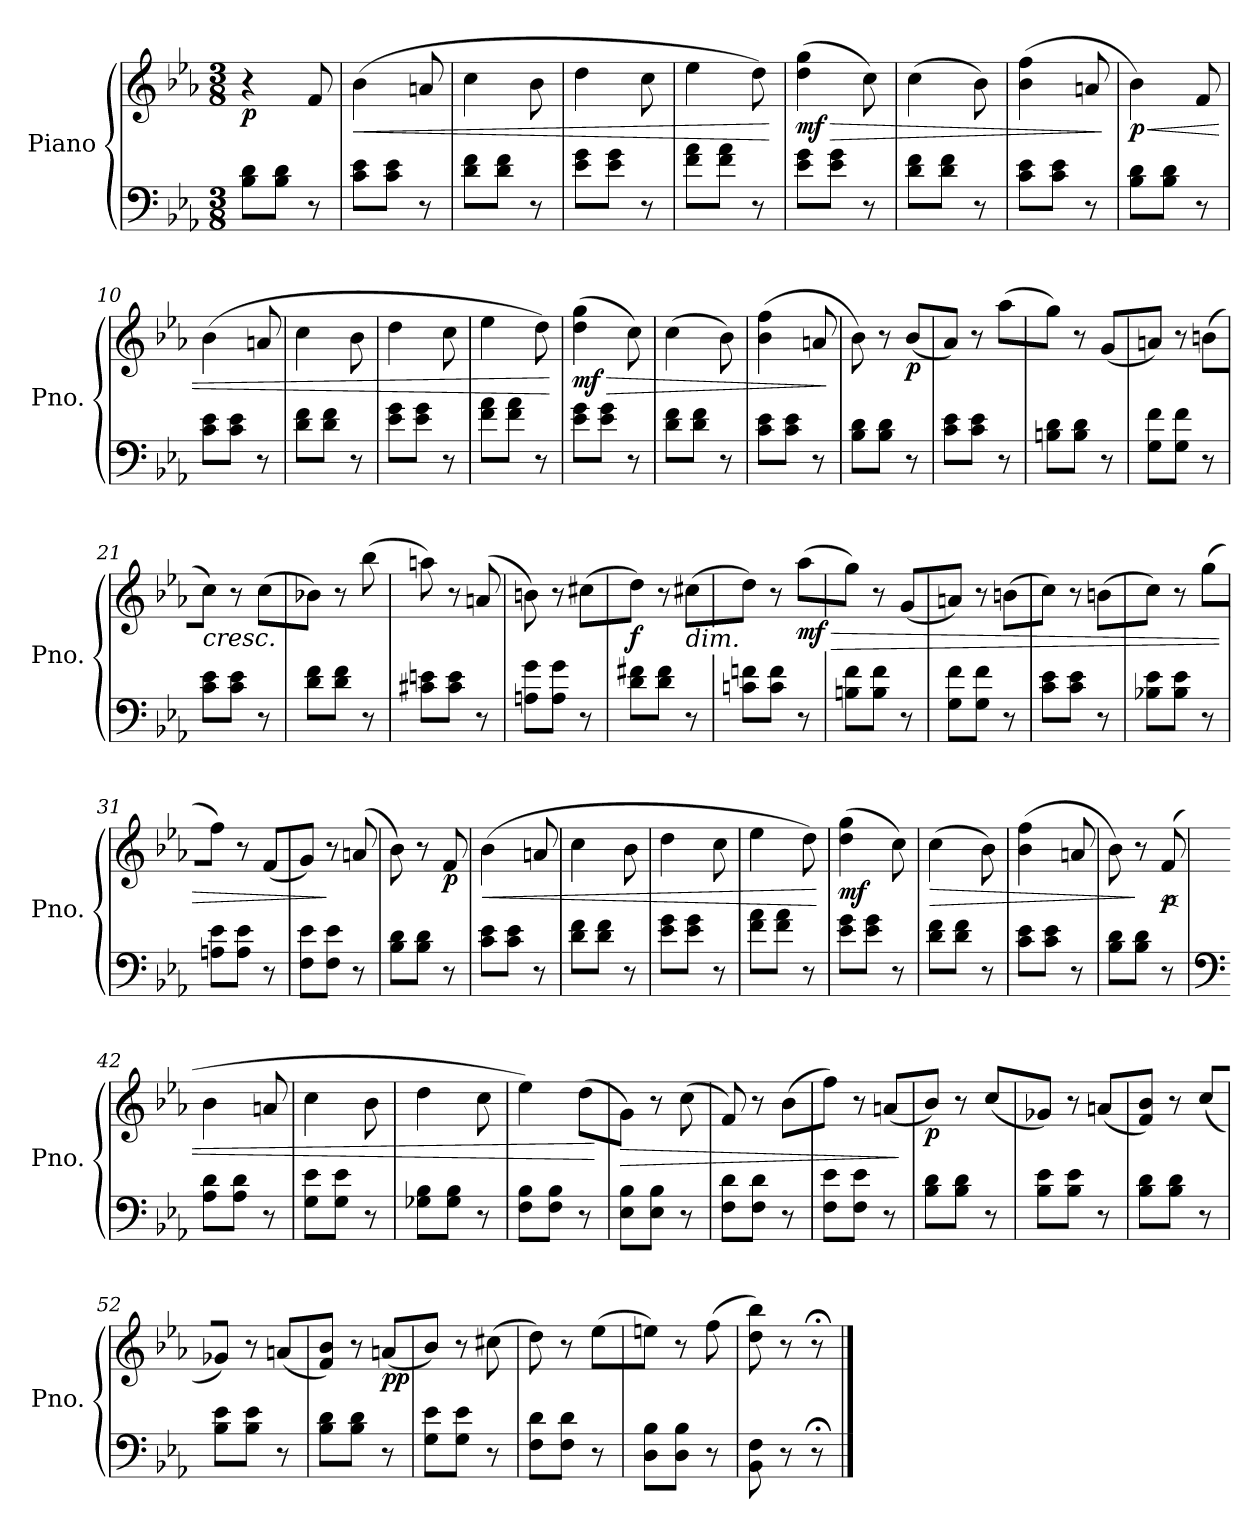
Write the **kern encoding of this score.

**kern	**kern	**dynam
*part1	*part1	*part1
*staff2	*staff1	*staff1/2
*I"Piano	*	*
*I'Pno.	*	*
*clefF4	*clefG2	*
*k[b-e-a-]	*k[b-e-a-]	*
*M3/8	*M3/8	*
=1	=1	=1
!	!	!LO:DY:b
8B-\ 8d\L	4r	p
8B-\ 8d\J	.	.
8r	8f/	.
=2	=2	=2
!	!	!LO:HP:b
8c\ 8e-\L	(>4b-\	<
8c\ 8e-\J	.	.
8r	8an/	.
=3	=3	=3
8d\ 8f\L	4cc\	.
8d\ 8f\J	.	.
8r	8b-\	.
=4	=4	=4
8e-\ 8g\L	4dd\	.
8e-\ 8g\J	.	.
8r	8cc\	.
=5	=5	=5
8f\ 8a-\L	4ee-\	.
8f\ 8a-\J	.	.
8r	8dd\)	.
.	.	[
=6	=6	=6
!	!	!LO:HP:b
!	!	!LO:DY:n=1:b
8e-\ 8g\L	(>4dd\ 4gg\	> mf
8e-\ 8g\J	.	.
8r	8cc\)	.
=7	=7	=7
8d\ 8f\L	(>4cc\	.
8d\ 8f\J	.	.
8r	8b-\)	.
=8	=8	=8
8c\ 8e-\L	(>4b-\ 4ff\	.
8c\ 8e-\J	.	.
8r	8an/	.
.	.	]
=9	=9	=9
!	!	!LO:HP:b
!	!	!LO:DY:n=1:b
8B-\ 8d\L	4b-\)	< p
8B-\ 8d\J	.	.
8r	8f/	.
=10	=10	=10
8c\ 8e-\L	(>4b-\	.
8c\ 8e-\J	.	.
8r	8an/	.
=11	=11	=11
8d\ 8f\L	4cc\	.
8d\ 8f\J	.	.
8r	8b-\	.
!!LO:LB:g=z
=12	=12	=12
8e-\ 8g\L	4dd\	.
8e-\ 8g\J	.	.
8r	8cc\	.
=13	=13	=13
8f\ 8a-\L	4ee-\	.
8f\ 8a-\J	.	.
8r	8dd\)	.
.	.	[
=14	=14	=14
!	!	!LO:HP:b
!	!	!LO:DY:n=1:b
8e-\ 8g\L	(>4dd\ 4gg\	> mf
8e-\ 8g\J	.	.
8r	8cc\)	.
=15	=15	=15
8d\ 8f\L	(>4cc\	.
8d\ 8f\J	.	.
8r	8b-\)	.
=16	=16	=16
8c\ 8e-\L	(>4b-\ 4ff\	.
8c\ 8e-\J	.	.
8r	8an/	.
.	.	]
=17	=17	=17
8B-\ 8d\L	8b-\)	.
8B-\ 8d\J	8r	.
!	!	!LO:DY:b
8r	(<8b-/L	p
=18	=18	=18
8c\ 8e-\L	8a-/J)	.
8c\ 8e-\J	8r	.
8r	(>8aa-\L	.
=19	=19	=19
8Bn\ 8d\L	8gg\J)	.
8B\ 8d\J	8r	.
8r	(<8g/L	.
=20	=20	=20
8G\ 8f\L	8an/J)	.
8G\ 8f\J	8r	.
8r	(>8bn\L	.
=21	=21	=21
!	!LO:TX:b:i:t=cresc.	!
8c\ 8e-\L	8cc\J)	.
8c\ 8e-\J	8r	.
8r	(>8cc\L	.
=22	=22	=22
8d\ 8f\L	8b-X\J)	.
8d\ 8f\J	8r	.
8r	(>8bb-\	.
!!LO:LB:g=z
=23	=23	=23
8c#X\ 8en\L	8aan\)	.
8c#\ 8e\J	8r	.
8r	(<8an/	.
=24	=24	=24
8An\ 8g\L	8bn\)	.
8A\ 8g\J	8r	.
8r	(>8cc#X\L	.
=25	=25	=25
!	!	!LO:DY:b
8d\ 8f#X\L	8dd\J)	f
8d\ 8f#\J	8r	.
!	!LO:TX:b:i:t=dim.	!
8r	(>8cc#X\L	.
=26	=26	=26
8cn\ 8fn\L	8dd\J)	.
8c\ 8f\J	8r	.
!	!	!LO:HP:b
!	!	!LO:DY:n=1:b
8r	(>8aa-\L	> mf
=27	=27	=27
8Bn\ 8f\L	8gg\J)	.
8B\ 8f\J	8r	.
8r	(<8g/L	.
=28	=28	=28
8G\ 8f\L	8an/J)	.
8G\ 8f\J	8r	.
8r	(>8bn\L	.
=29	=29	=29
8c\ 8e-\L	8cc\J)	.
8c\ 8e-\J	8r	.
8r	(>8bn\L	.
=30	=30	=30
8B-X\ 8e-\L	8cc\J)	.
8B-\ 8e-\J	8r	.
8r	(>8gg\L	.
=31	=31	=31
8An\ 8e-\L	8ff\J)	.
8A\ 8e-\J	8r	.
8r	(<8f/L	.
=32	=32	=32
8F\ 8e-\L	8g/J)	.
8F\ 8e-\J	8r	]
8r	(<8an/	.
!!LO:LB:g=z
=33	=33	=33
8B-\ 8d\L	8b-\)	.
8B-\ 8d\J	8r	.
!	!	!LO:DY:b
8r	8f/	p
=34	=34	=34
!	!	!LO:HP:b
8c\ 8e-\L	(>4b-\	<
8c\ 8e-\J	.	.
8r	8an/	.
=35	=35	=35
8d\ 8f\L	4cc\	.
8d\ 8f\J	.	.
8r	8b-\	.
=36	=36	=36
8e-\ 8g\L	4dd\	.
8e-\ 8g\J	.	.
8r	8cc\	.
=37	=37	=37
8f\ 8a-\L	4ee-\	.
8f\ 8a-\J	.	.
8r	8dd\)	.
.	.	[
=38	=38	=38
!	!	!LO:DY:b
8e-\ 8g\L	(>4dd\ 4gg\	mf
8e-\ 8g\J	.	.
8r	8cc\)	.
=39	=39	=39
!	!	!LO:HP:b
8d\ 8f\L	(>4cc\	>
8d\ 8f\J	.	.
8r	8b-\)	.
=40	=40	=40
8c\ 8e-\L	(>4b-\ 4ff\	.
8c\ 8e-\J	.	.
8r	8an/	.
=41	=41	=41
8B-\ 8d\L	8b-\)	.
8B-\ 8d\J	8r	]
!	!	!LO:HP:b
!	!	!LO:DY:n=1:b
8r	(>8f/	< p
=42	=42	=42
*clefF4	*	*
8A-\ 8d\L	4b-\	.
8A-\ 8d\J	.	.
8r	8an/	.
=43	=43	=43
8G\ 8e-\L	4cc\	.
8G\ 8e-\J	.	.
8r	8b-\	.
!!LO:LB:g=z
=44	=44	=44
8G-X\ 8B-\L	4dd\	.
8G-\ 8B-\J	.	.
8r	8cc\	.
=45	=45	=45
8F\ 8B-\L	4ee-\)	.
8F\ 8B-\J	.	.
8r	(>8dd\L	.
.	.	[
=46	=46	=46
!	!	!LO:HP:b
8E-\ 8B-\L	8g\J)	>
8E-\ 8B-\J	8r	.
8r	(>8cc\	.
=47	=47	=47
8F\ 8d\L	8f/)	.
8F\ 8d\J	8r	.
8r	(>8b-\L	.
=48	=48	=48
8F\ 8e-\L	8ff\J)	.
8F\ 8e-\J	8r	.
8r	(<8an/L	.
.	.	]
=49	=49	=49
!	!	!LO:DY:b
8B-\ 8d\L	8b-/J)	p
8B-\ 8d\J	8r	.
8r	(<8cc/L	.
=50	=50	=50
8B-\ 8e-\L	8g-X/J)	.
8B-\ 8e-\J	8r	.
8r	(<8an/L	.
=51	=51	=51
8B-\ 8d\L	8f/ 8b-/J)	.
8B-\ 8d\J	8r	.
8r	(<8cc/L	.
=52	=52	=52
8B-\ 8e-\L	8g-X/J)	.
8B-\ 8e-\J	8r	.
8r	(<8an/L	.
=53	=53	=53
8B-\ 8d\L	8f/ 8b-/J)	.
8B-\ 8d\J	8r	.
!	!	!LO:DY:b
8r	(<8an/L	pp
=54	=54	=54
8G\ 8e-\L	8b-/J)	.
8G\ 8e-\J	8r	.
8r	(>8cc#X\	.
!!LO:PB:g=z
=55	=55	=55
8F\ 8d\L	8dd\)	.
8F\ 8d\J	8r	.
8r	(>8ee-\L	.
=56	=56	=56
8D\ 8B-\L	8een\J)	.
8D\ 8B-\J	8r	.
8r	(>8ff\	.
=57	=57	=57
8BB-\ 8F\	8dd\ 8bb-\)	.
8r	8r	.
8r;<	8r;<	.
==	==	==
*-	*-	*-
